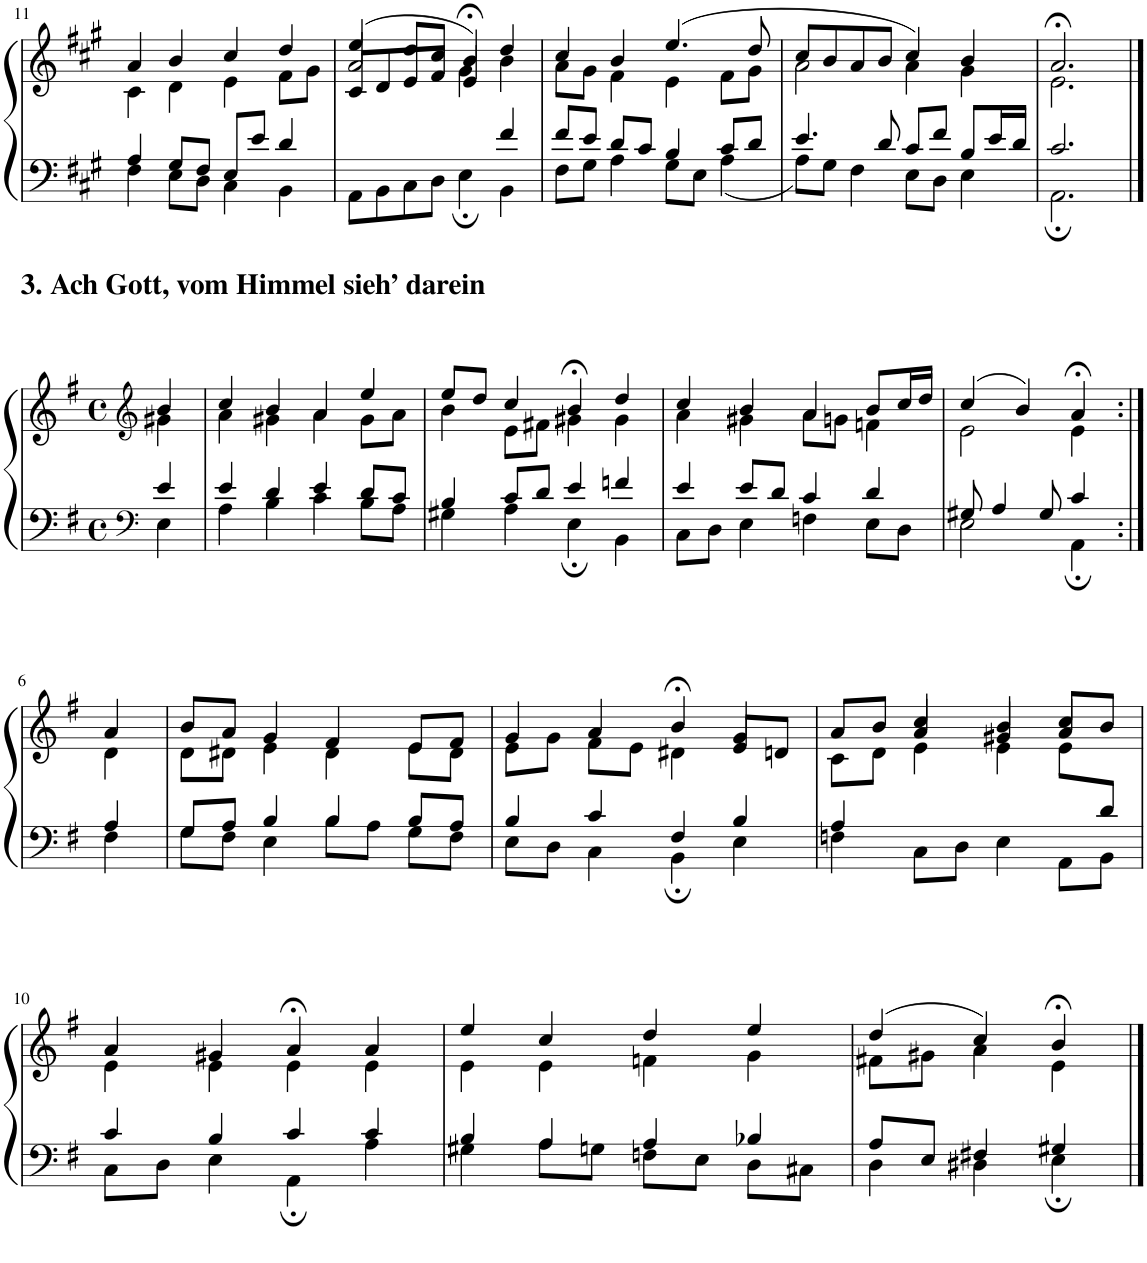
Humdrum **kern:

**kern	**kern
*part1	*part1
*staff2	*staff1
*I"Piano	*
*I'Pno	*
!!LO:PB:g=z
*clefF4	*clefG2
*k[f#c#g#]	*k[f#c#g#]
*M4/4	*M4/4
*met(c)	*met(c)
=11	=11
*^	*^
4A/	4F#\	4a/	4c#\
8G#/L	8E\L	4b/	4d\
8F#/J	8D\J	.	.
8E/L	4C#\	4cc#/	4e\
8e/J	.	.	.
4d/	4BB\	4dd/	8f#\L
.	.	.	8g#\J
=12	=12	=12	=12
*	*	*	*^
2.ryy	8AA\L	(4ee/	2a/	8c#/L
.	8BB\	.	.	8d/
.	8C#\	8dd/L	.	8e/
.	8D\J	8cc#/J	.	8f#/J
.	4E;\	4b;</)	4e/	4g#\
4f#/	4BB\	4dd/	4b\	4ryy
*	*	*	*v	*v
=13	=13	=13	=13
8f#/L	8F#\L	4cc#/	8a\L
8e/J	8G#\J	.	8g#\J
8d/L	4A\	4b/	4f#\
8c#/J	.	.	.
4B/	8G#\L	(4.ee/	4e\
.	8E\J	.	.
8c#/L	4A\	.	8f#\L
8d/J	.	8dd/	8g#\J
=14	=14	=14	=14
4.e/	8A\L	8cc#/L	2a\
.	8G#\J	8b/	.
.	4F#\	8a/	.
8d/	.	8b/J	.
8c#/L	8E\L	4cc#/)	4a\
8f#/J	8D\J	.	.
8B/L	4E\	4b/	4g#\
16e/L	.	.	.
16d/JJ	.	.	.
=15	=15	=15	=15
2.c#/	2.AA;\	2.a;</	2.e\
!!LO:LB:g=z	!!
==1	==1	==1	==1
*clefF4	*	*clefG2	*
*k[f#]	*	*k[f#]	*
*M4/4	*	*M4/4	*
*met(c)	*	*met(c)	*
4e/	4E\	4b/	4g#X\
=2	=2	=2	=2
4e/	4A\	4cc/	4a\
4d/	4B\	4b/	4g#X\
4e/	4c\	4a/	4a\
8d/L	8B\L	4ee/	8g#\L
8c/J	8A\J	.	8a\J
=3	=3	=3	=3
4B/	4G#X\	8ee/L	4b\
.	.	8dd/J	.
8c/L	4A\	4cc/	8e\L
8d/J	.	.	8f#X\J
4e/	4E;\	4b;</	4g#X\
4fn/	4BB\	4dd/	4g#\
=4	=4	=4	=4
4e/	8C\L	4cc/	4a\
.	8D\J	.	.
8e/L	4E\	4b/	4g#X\
8d/J	.	.	.
4c/	4Fn\	4a/	8a\L
.	.	.	8gn\J
4d/	8E\L	8b/L	4fn\
.	8D\J	16cc/L	.
.	.	16dd/JJ	.
=5	=5	=5	=5
8G#X/	2E\	(4cc/	2e\
4A/	.	.	.
.	.	4b/)	.
8G#/	.	.	.
4c/	4AA;\	4a;</	4e\
!!LO:LB:g=z	!!
=6:|!	=6:|!	=6:|!	=6:|!
4A/	4F#\	4a/	4d\
=7	=7	=7	=7
8G/L	8G\L	8b/L	8d\L
8A/J	8F#\J	8a/J	8d#X\J
4B/	4E\	4g/	4e\
4B/	8B\L	4f#/	4d#\
.	8A\J	.	.
8B/L	8G\L	8e/L	8e\L
8A/J	8F#\J	8f#/J	8d#\J
=8	=8	=8	=8
*	*^	*	*^
4B/	8E\L	2.ryy	4g/	8e\L	2.ryy
.	8D\J	.	.	8g\J	.
4c/	4C\	.	4a/	8f#\L	.
.	.	.	.	8e\J	.
4F#/	4BB;\	.	4b;</	4d#X\	.
4ryy	4E\	4B/	4g/	4ryy	8e/L
.	.	.	.	.	8dn/J
=9	=9	=9	=9	=9	=9
*	*	*	*	*	*^
2.ryy	4Fn\	4A/	8a/L	8c\L	4ryy	2.ryy
.	.	.	8b/J	8d\J	.	.
.	8C\L	2.ryy	4cc/	4e\	4a/	.
.	8D\J	.	.	.	.	.
.	4E\	.	4b/	4e\	4g#X/	.
8ryy	8AA\L	.	8cc/L	4a/	4ryy	8e\L
8d/J	8BB\J	.	8b/J	.	.	8ryy
*	*v	*v	*	*	*	*
*	*	*	*v	*v	*v
!!LO:LB:g=z
=10	=10	=10	=10
4c/	8C\L	4a/	4e\
.	8D\J	.	.
4B/	4E\	4g#X/	4e\
4c/	4AA;\	4a;</	4e\
4c/	4A\	4a/	4e\
=11	=11	=11	=11
4B/	4G#X\	4ee/	4e\
4A/	8A\L	4cc/	4e\
.	8Gn\J	.	.
4A/	8Fn\L	4dd/	4fn\
.	8E\J	.	.
4B-X/	8D\L	4ee/	4g\
.	8C#X\J	.	.
=12	=12	=12	=12
8A/L	4D\	(4dd/	8f#X\L
8E/J	.	.	8g#X\J
4F#X/	4D#X\	4cc/)	4a\
4G#X/	4E;\	4b;</	4e\
*v	*v	*	*
*	*v	*v
==	==
*-	*-
